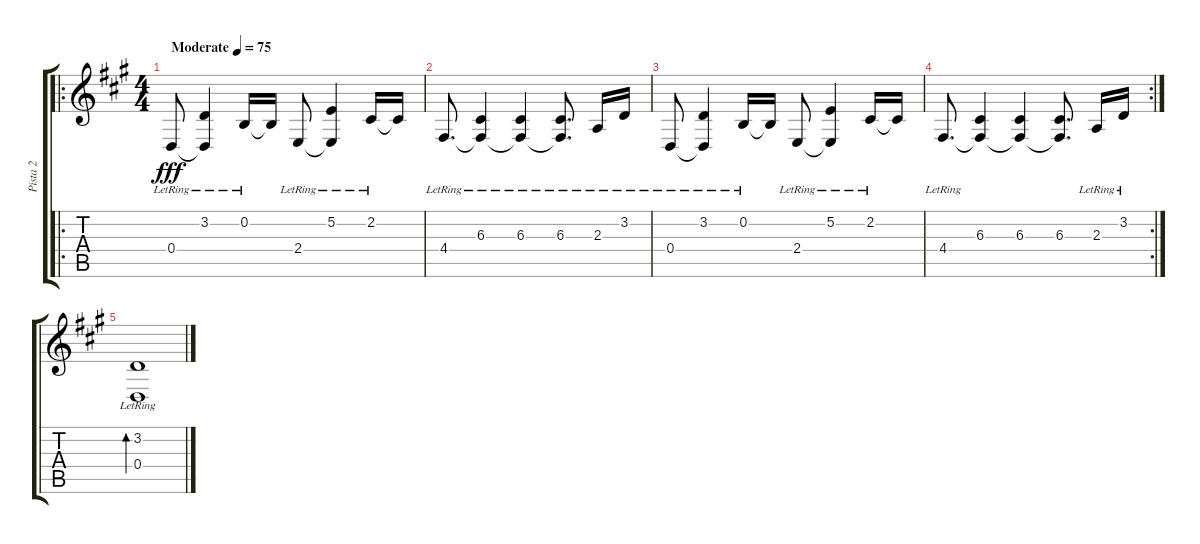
\track ("Pista 2" "Pista 2") {instrument electricgrandpiano}
\staff {score tabs}
\tuning (E4 B3 G3 D3 A2 E2) {hide}
\ro
\ts (4 4)
\tempo (75 "Moderate")
\clef g2
\ks a
0.4{lr}.8{dy fff instrument electricgrandpiano} (3.2{lr} 0.4{t}).4 0.2{lr}.16 0.2{t}.16 2.4{lr}.8 (5.2{lr} 2.4{t}).4 2.2{lr}.16 2.2{t}.16 |
4.4{lr}.8{d} (6.3{lr} 4.4{t}).4 (6.3{lr} 4.4{t}).4 (6.3{lr} 4.4{t}).8{d} 2.3{lr}.16 3.2{lr}.16 |
0.4{lr}.8 (3.2{lr} 0.4{t}).4 0.2{lr}.16 0.2{t}.16 2.4{lr}.8 (5.2{lr} 2.4{t}).4 2.2{lr}.16 2.2{t}.16 |
\rc 2
4.4{lr}.8{d} (6.3 4.4{t}).4 (6.3 4.4{t}).4 (6.3 4.4{t}).8{d} 2.3{lr}.16 3.2{lr}.16 |
(3.2 0.4{lr}).1{bd 240}
